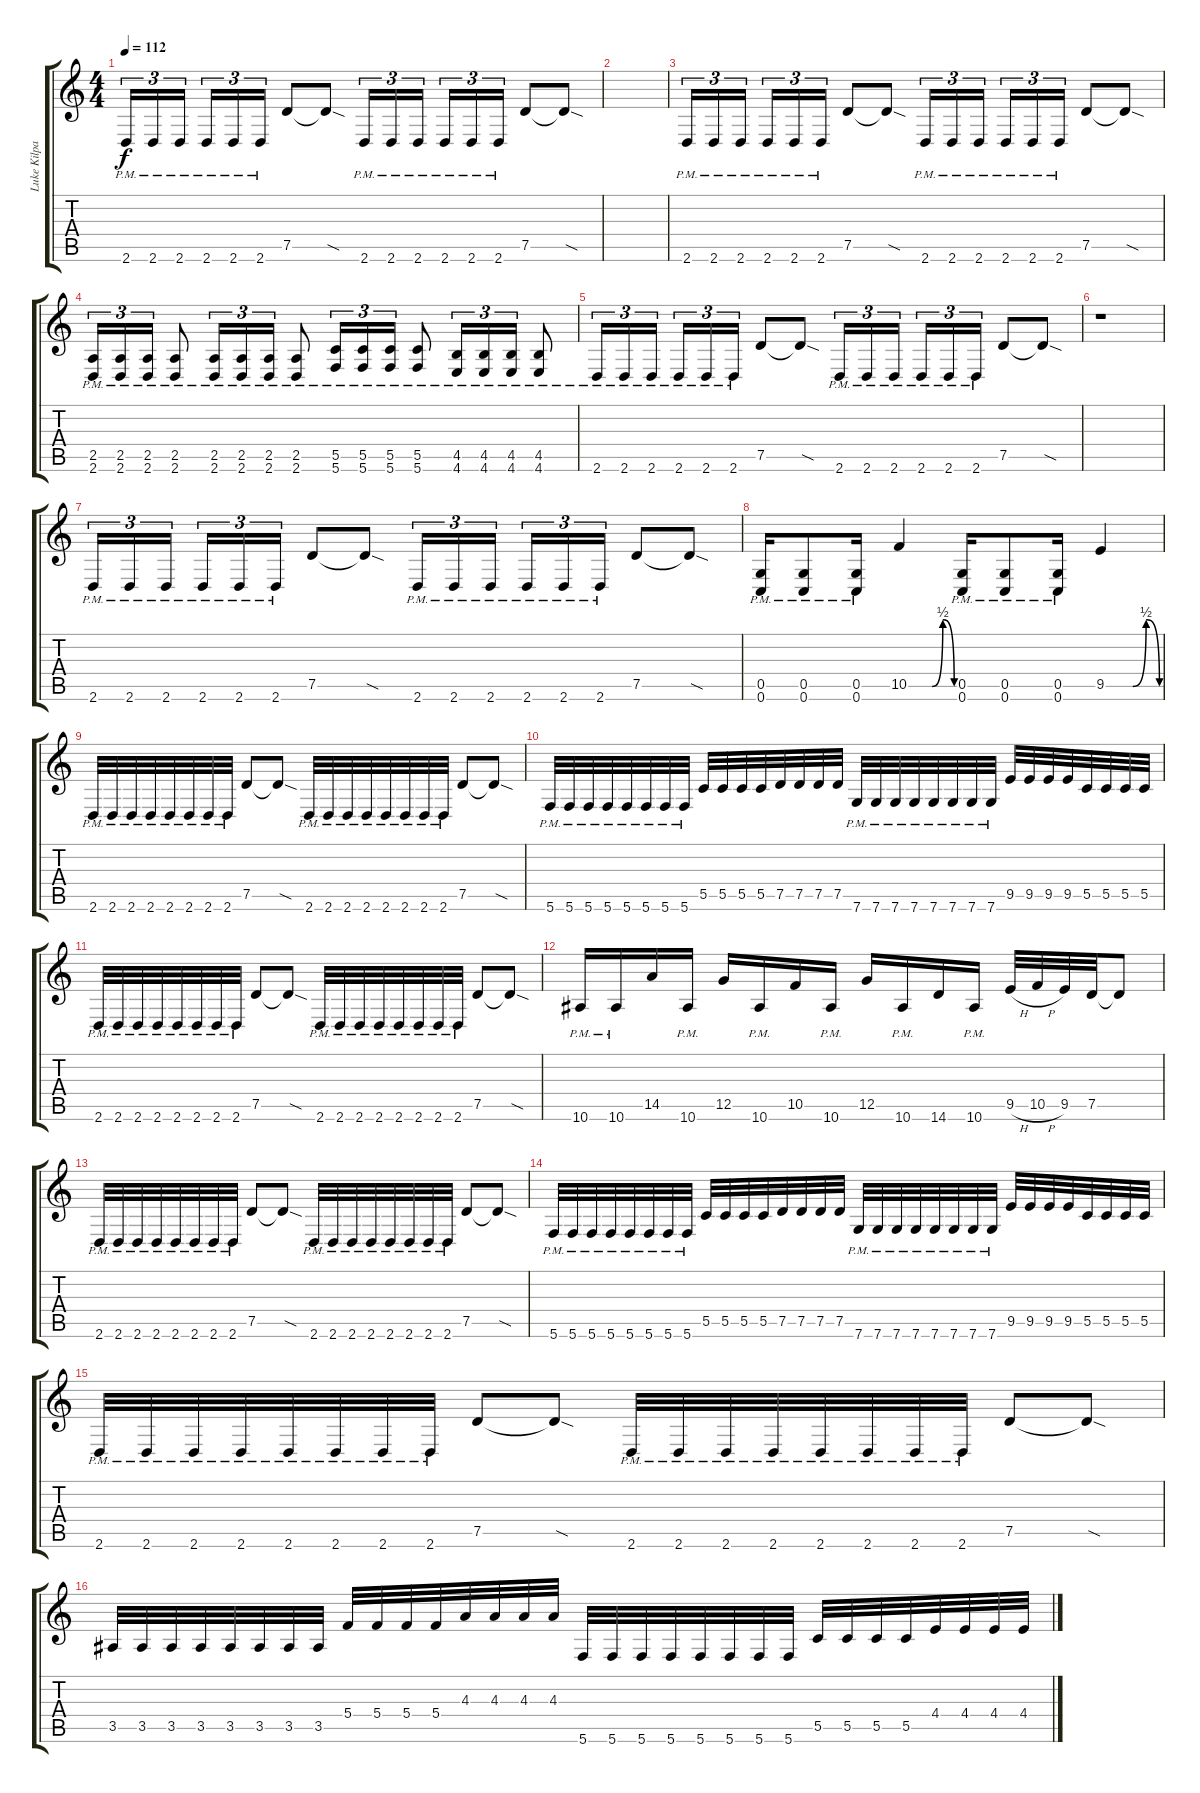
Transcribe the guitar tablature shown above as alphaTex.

\track ("Luke Kilpatrick" "Luke Kilpa") {instrument distortionguitar}
\staff {score tabs}
\tuning (D4 A3 F3 C3 G2 C2) {hide}
\ts (4 4)
\tempo 112
\clef g2
\ks c
2.6{pm}.16{tu (3 2) dy f} 2.6{pm}.16{tu (3 2)} 2.6{pm}.16{tu (3 2) beam splitsecondary} 2.6{pm}.16{tu (3 2)} 2.6{pm}.16{tu (3 2)} 2.6{pm}.16{tu (3 2)} 7.5.8 7.5{sod t}.8 2.6{pm}.16{tu (3 2)} 2.6{pm}.16{tu (3 2)} 2.6{pm}.16{tu (3 2) beam splitsecondary} 2.6{pm}.16{tu (3 2)} 2.6{pm}.16{tu (3 2)} 2.6{pm}.16{tu (3 2)} 7.5.8 7.5{sod t}.8 |
|
2.6{pm}.16{tu (3 2)} 2.6{pm}.16{tu (3 2)} 2.6{pm}.16{tu (3 2) beam splitsecondary} 2.6{pm}.16{tu (3 2)} 2.6{pm}.16{tu (3 2)} 2.6{pm}.16{tu (3 2)} 7.5.8 7.5{sod t}.8 2.6{pm}.16{tu (3 2)} 2.6{pm}.16{tu (3 2)} 2.6{pm}.16{tu (3 2) beam splitsecondary} 2.6{pm}.16{tu (3 2)} 2.6{pm}.16{tu (3 2)} 2.6{pm}.16{tu (3 2)} 7.5.8 7.5{sod t}.8 |
(2.5{pm} 2.6{pm}).16{tu (3 2)} (2.5{pm} 2.6{pm}).16{tu (3 2)} (2.5{pm} 2.6{pm}).16{tu (3 2)} (2.5{pm} 2.6{pm}).8 (2.5{pm} 2.6{pm}).16{tu (3 2)} (2.5{pm} 2.6{pm}).16{tu (3 2)} (2.5{pm} 2.6{pm}).16{tu (3 2)} (2.5{pm} 2.6{pm}).8 (5.5{pm} 5.6{pm}).16{tu (3 2)} (5.5{pm} 5.6{pm}).16{tu (3 2)} (5.5{pm} 5.6{pm}).16{tu (3 2)} (5.5{pm} 5.6{pm}).8 (4.5{pm} 4.6{pm}).16{tu (3 2)} (4.5{pm} 4.6{pm}).16{tu (3 2)} (4.5{pm} 4.6{pm}).16{tu (3 2)} (4.5{pm} 4.6{pm}).8 |
2.6{pm}.16{tu (3 2)} 2.6{pm}.16{tu (3 2)} 2.6{pm}.16{tu (3 2) beam splitsecondary} 2.6{pm}.16{tu (3 2)} 2.6{pm}.16{tu (3 2)} 2.6{pm}.16{tu (3 2)} 7.5.8 7.5{sod t}.8 2.6{pm}.16{tu (3 2)} 2.6{pm}.16{tu (3 2)} 2.6{pm}.16{tu (3 2) beam splitsecondary} 2.6{pm}.16{tu (3 2)} 2.6{pm}.16{tu (3 2)} 2.6{pm}.16{tu (3 2)} 7.5.8 7.5{sod t}.8 |
r.1 |
2.6{pm}.16{tu (3 2)} 2.6{pm}.16{tu (3 2)} 2.6{pm}.16{tu (3 2) beam splitsecondary} 2.6{pm}.16{tu (3 2)} 2.6{pm}.16{tu (3 2)} 2.6{pm}.16{tu (3 2)} 7.5.8 7.5{sod t}.8 2.6{pm}.16{tu (3 2)} 2.6{pm}.16{tu (3 2)} 2.6{pm}.16{tu (3 2) beam splitsecondary} 2.6{pm}.16{tu (3 2)} 2.6{pm}.16{tu (3 2)} 2.6{pm}.16{tu (3 2)} 7.5.8 7.5{sod t}.8 |
(0.5{pm} 0.6{pm}).16 (0.5{pm} 0.6{pm}).8 (0.5{pm} 0.6{pm}).16 10.5{be (custom 0 0 20 0 31 0 45 2 60 0)}.4 (0.5{pm} 0.6{pm}).16 (0.5{pm} 0.6{pm}).8 (0.5{pm} 0.6{pm}).16 9.5{be (custom 0 0 30 0 45 2 60 0)}.4 |
2.6{pm}.32 2.6{pm}.32 2.6{pm}.32 2.6{pm}.32 2.6{pm}.32 2.6{pm}.32 2.6{pm}.32 2.6{pm}.32 7.5.8 7.5{sod t}.8 2.6{pm}.32 2.6{pm}.32 2.6{pm}.32 2.6{pm}.32 2.6{pm}.32 2.6{pm}.32 2.6{pm}.32 2.6{pm}.32 7.5.8 7.5{sod t}.8 |
5.6{pm}.32 5.6{pm}.32 5.6{pm}.32 5.6{pm}.32 5.6{pm}.32 5.6{pm}.32 5.6{pm}.32 5.6{pm}.32 5.5.32 5.5.32 5.5.32 5.5.32 7.5.32 7.5.32 7.5.32 7.5.32 7.6{pm}.32 7.6{pm}.32 7.6{pm}.32 7.6{pm}.32 7.6{pm}.32 7.6{pm}.32 7.6{pm}.32 7.6{pm}.32 9.5.32 9.5.32 9.5.32 9.5.32 5.5.32 5.5.32 5.5.32 5.5.32 |
2.6{pm}.32 2.6{pm}.32 2.6{pm}.32 2.6{pm}.32 2.6{pm}.32 2.6{pm}.32 2.6{pm}.32 2.6{pm}.32 7.5.8 7.5{sod t}.8 2.6{pm}.32 2.6{pm}.32 2.6{pm}.32 2.6{pm}.32 2.6{pm}.32 2.6{pm}.32 2.6{pm}.32 2.6{pm}.32 7.5.8 7.5{sod t}.8 |
10.6{pm}.16 10.6{pm}.16 14.5.16 10.6{pm}.16 12.5.16 10.6{pm}.16 10.5.16 10.6{pm}.16 12.5.16 10.6{pm}.16 14.6.16 10.6{pm}.16 9.5{h}.32 10.5{h}.32 9.5.32 7.5.32 7.5{t}.8 |
2.6{pm}.32 2.6{pm}.32 2.6{pm}.32 2.6{pm}.32 2.6{pm}.32 2.6{pm}.32 2.6{pm}.32 2.6{pm}.32 7.5.8 7.5{sod t}.8 2.6{pm}.32 2.6{pm}.32 2.6{pm}.32 2.6{pm}.32 2.6{pm}.32 2.6{pm}.32 2.6{pm}.32 2.6{pm}.32 7.5.8 7.5{sod t}.8 |
5.6{pm}.32 5.6{pm}.32 5.6{pm}.32 5.6{pm}.32 5.6{pm}.32 5.6{pm}.32 5.6{pm}.32 5.6{pm}.32 5.5.32 5.5.32 5.5.32 5.5.32 7.5.32 7.5.32 7.5.32 7.5.32 7.6{pm}.32 7.6{pm}.32 7.6{pm}.32 7.6{pm}.32 7.6{pm}.32 7.6{pm}.32 7.6{pm}.32 7.6{pm}.32 9.5.32 9.5.32 9.5.32 9.5.32 5.5.32 5.5.32 5.5.32 5.5.32 |
2.6{pm}.32 2.6{pm}.32 2.6{pm}.32 2.6{pm}.32 2.6{pm}.32 2.6{pm}.32 2.6{pm}.32 2.6{pm}.32 7.5.8 7.5{sod t}.8 2.6{pm}.32 2.6{pm}.32 2.6{pm}.32 2.6{pm}.32 2.6{pm}.32 2.6{pm}.32 2.6{pm}.32 2.6{pm}.32 7.5.8 7.5{sod t}.8 |
3.5.32 3.5.32 3.5.32 3.5.32 3.5.32 3.5.32 3.5.32 3.5.32 5.4.32 5.4.32 5.4.32 5.4.32 4.3.32 4.3.32 4.3.32 4.3.32 5.6.32 5.6.32 5.6.32 5.6.32 5.6.32 5.6.32 5.6.32 5.6.32 5.5.32 5.5.32 5.5.32 5.5.32 4.4.32 4.4.32 4.4.32 4.4.32
